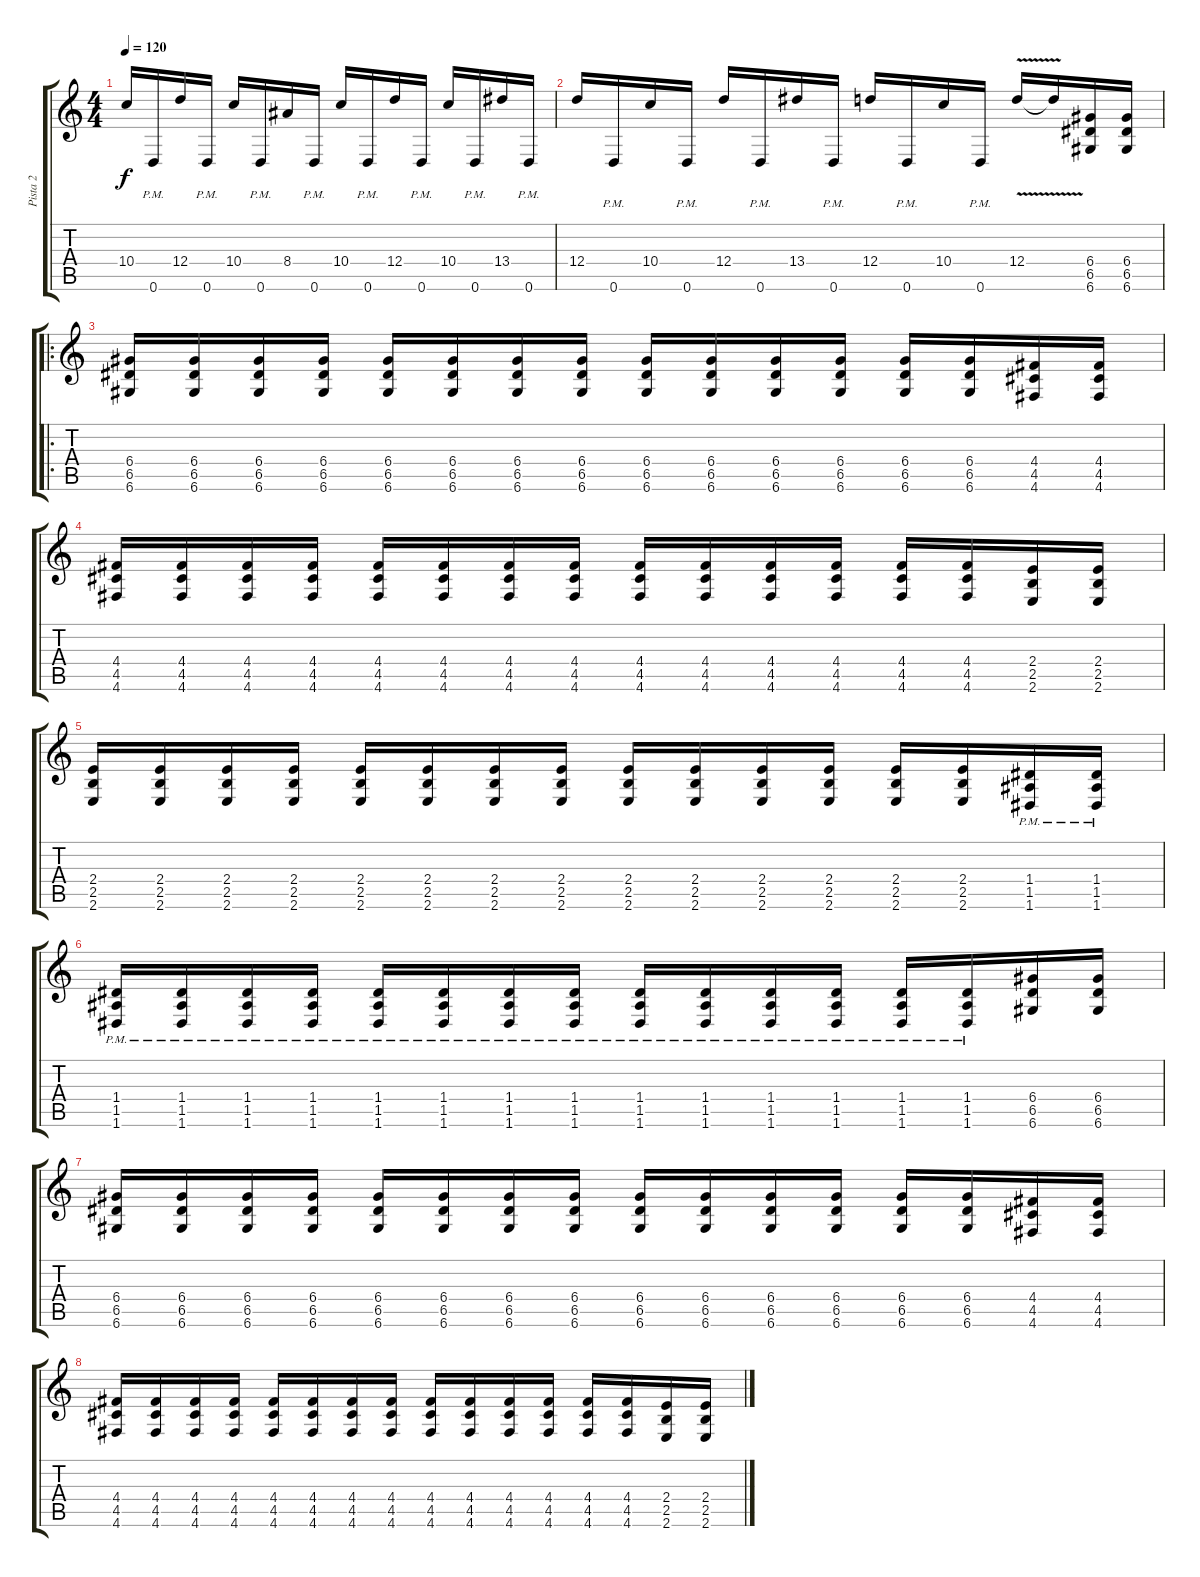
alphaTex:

\track ("Pista 2" "Pista 2") {instrument distortionguitar}
\staff {score tabs}
\tuning (E4 B3 G3 D3 A2 D2) {hide}
\ts (4 4)
\tempo 120
\clef g2
\ks c
10.4.16{dy f} 0.6{pm}.16 12.4.16 0.6{pm}.16 10.4.16 0.6{pm}.16 8.4.16 0.6{pm}.16 10.4.16 0.6{pm}.16 12.4.16 0.6{pm}.16 10.4.16 0.6{pm}.16 13.4.16 0.6{pm}.16 |
12.4.16 0.6{pm}.16 10.4.16 0.6{pm}.16 12.4.16 0.6{pm}.16 13.4.16 0.6{pm}.16 12.4.16 0.6{pm}.16 10.4.16 0.6{pm}.16 12.4{v}.16 12.4{t}.16 (6.4 6.5 6.6).16 (6.4 6.5 6.6).16 |
\ro
(6.4 6.5 6.6).16 (6.4 6.5 6.6).16 (6.4 6.5 6.6).16 (6.4 6.5 6.6).16 (6.4 6.5 6.6).16 (6.4 6.5 6.6).16 (6.4 6.5 6.6).16 (6.4 6.5 6.6).16 (6.4 6.5 6.6).16 (6.4 6.5 6.6).16 (6.4 6.5 6.6).16 (6.4 6.5 6.6).16 (6.4 6.5 6.6).16 (6.4 6.5 6.6).16 (4.4 4.5 4.6).16 (4.4 4.5 4.6).16 |
(4.4 4.5 4.6).16 (4.4 4.5 4.6).16 (4.4 4.5 4.6).16 (4.4 4.5 4.6).16 (4.4 4.5 4.6).16 (4.4 4.5 4.6).16 (4.4 4.5 4.6).16 (4.4 4.5 4.6).16 (4.4 4.5 4.6).16 (4.4 4.5 4.6).16 (4.4 4.5 4.6).16 (4.4 4.5 4.6).16 (4.4 4.5 4.6).16 (4.4 4.5 4.6).16 (2.4 2.5 2.6).16 (2.4 2.5 2.6).16 |
(2.4 2.5 2.6).16 (2.4 2.5 2.6).16 (2.4 2.5 2.6).16 (2.4 2.5 2.6).16 (2.4 2.5 2.6).16 (2.4 2.5 2.6).16 (2.4 2.5 2.6).16 (2.4 2.5 2.6).16 (2.4 2.5 2.6).16 (2.4 2.5 2.6).16 (2.4 2.5 2.6).16 (2.4 2.5 2.6).16 (2.4 2.5 2.6).16 (2.4 2.5 2.6).16 (1.4 1.5{pm} 1.6{pm}).16 (1.4 1.5{pm} 1.6{pm}).16 |
(1.4 1.5{pm} 1.6{pm}).16 (1.4 1.5{pm} 1.6{pm}).16 (1.4 1.5{pm} 1.6{pm}).16 (1.4 1.5{pm} 1.6{pm}).16 (1.4 1.5{pm} 1.6{pm}).16 (1.4 1.5{pm} 1.6{pm}).16 (1.4 1.5{pm} 1.6{pm}).16 (1.4 1.5{pm} 1.6{pm}).16 (1.4 1.5{pm} 1.6{pm}).16 (1.4 1.5{pm} 1.6{pm}).16 (1.4 1.5{pm} 1.6{pm}).16 (1.4 1.5{pm} 1.6{pm}).16 (1.4 1.5{pm} 1.6{pm}).16 (1.4 1.5{pm} 1.6{pm}).16 (6.4 6.5 6.6).16 (6.4 6.5 6.6).16 |
(6.4 6.5 6.6).16 (6.4 6.5 6.6).16 (6.4 6.5 6.6).16 (6.4 6.5 6.6).16 (6.4 6.5 6.6).16 (6.4 6.5 6.6).16 (6.4 6.5 6.6).16 (6.4 6.5 6.6).16 (6.4 6.5 6.6).16 (6.4 6.5 6.6).16 (6.4 6.5 6.6).16 (6.4 6.5 6.6).16 (6.4 6.5 6.6).16 (6.4 6.5 6.6).16 (4.4 4.5 4.6).16 (4.4 4.5 4.6).16 |
(4.4 4.5 4.6).16 (4.4 4.5 4.6).16 (4.4 4.5 4.6).16 (4.4 4.5 4.6).16 (4.4 4.5 4.6).16 (4.4 4.5 4.6).16 (4.4 4.5 4.6).16 (4.4 4.5 4.6).16 (4.4 4.5 4.6).16 (4.4 4.5 4.6).16 (4.4 4.5 4.6).16 (4.4 4.5 4.6).16 (4.4 4.5 4.6).16 (4.4 4.5 4.6).16 (2.4 2.5 2.6).16 (2.4 2.5 2.6).16
